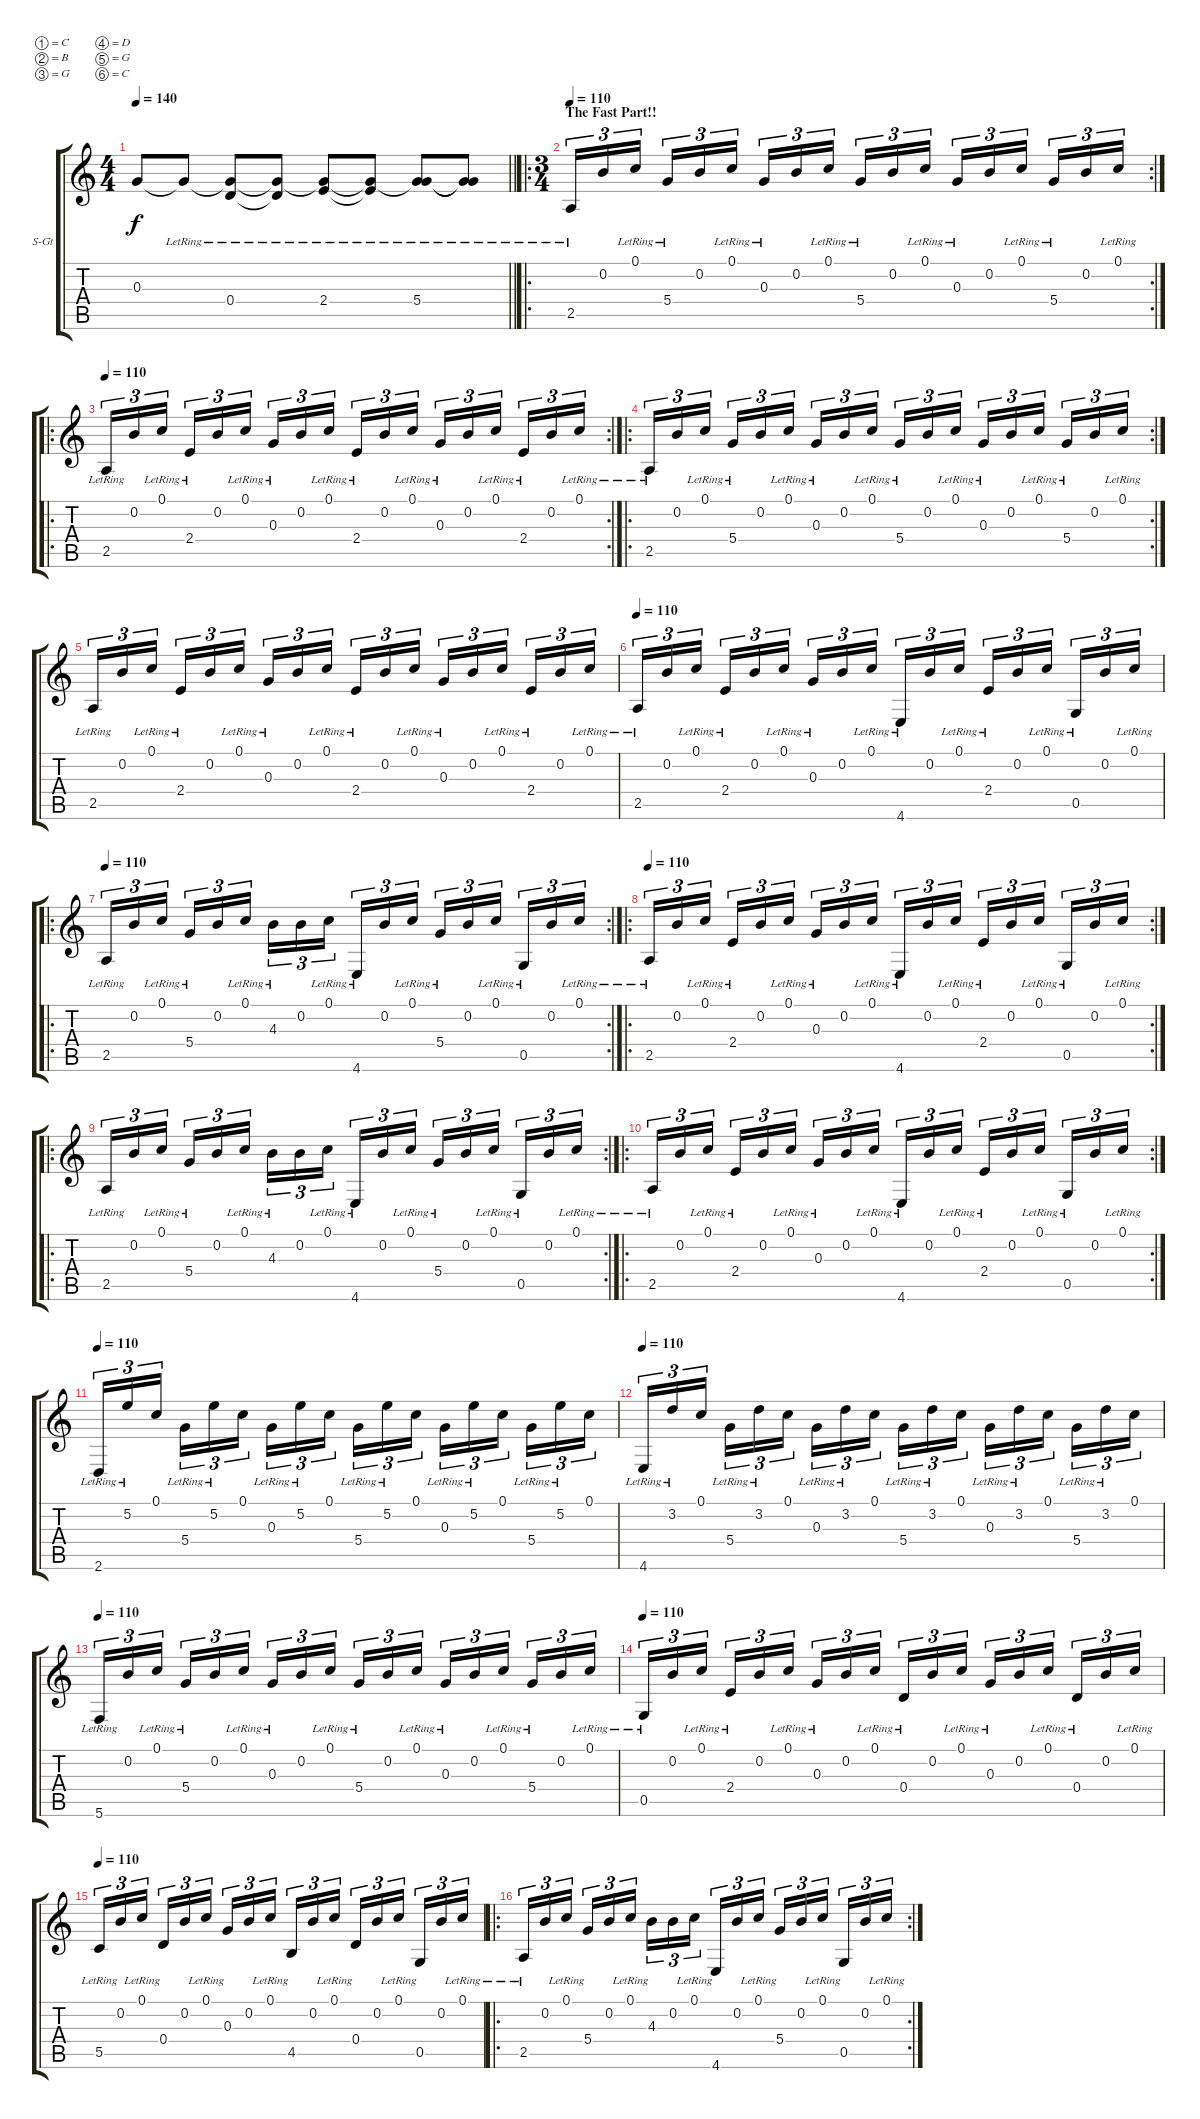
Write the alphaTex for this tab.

\bracketExtendMode groupsimilarinstruments
\firstSystemTrackNameOrientation horizontal
\otherSystemsTrackNameOrientation horizontal
\track ("Track 1" "S-Gt") {instrument acousticguitarsteel}
\staff {score tabs}
\tuning (C4 B3 G3 D3 G2 C2)
\ts (4 4)
\tempo 140
\clef g2
\barLineRight lightlight
\ks c
0.3{t}.8{dy f} 0.3{lr t}.8 (0.3{lr t} 0.4{lr}).8 (0.3{lr t} 0.4{lr t}).8 (0.3{lr t} 2.4{lr}).8 (0.3{lr t} 2.4{lr t}).8 (0.3{lr t} 5.4{lr}).8 (0.3{lr t} 5.4{lr t}).8 |
\ro
\rc 2
\ts (3 4)
\beaming (8 2 2 2)
\section ("" "The Fast Part!!")
\tempo 110
2.5{lr}.16{tu (3 2)} 0.2.16{tu (3 2)} 0.1{lr}.16{tu (3 2)} 5.4{lr}.16{tu (3 2)} 0.2.16{tu (3 2)} 0.1{lr}.16{tu (3 2)} 0.3{lr}.16{tu (3 2)} 0.2.16{tu (3 2)} 0.1{lr}.16{tu (3 2)} 5.4{lr}.16{tu (3 2)} 0.2.16{tu (3 2)} 0.1{lr}.16{tu (3 2)} 0.3{lr}.16{tu (3 2)} 0.2.16{tu (3 2)} 0.1{lr}.16{tu (3 2)} 5.4{lr}.16{tu (3 2)} 0.2.16{tu (3 2)} 0.1{lr}.16{tu (3 2)} |
\ro
\rc 2
\tempo 110
2.5{lr}.16{tu (3 2)} 0.2.16{tu (3 2)} 0.1{lr}.16{tu (3 2)} 2.4{lr}.16{tu (3 2)} 0.2.16{tu (3 2)} 0.1{lr}.16{tu (3 2)} 0.3{lr}.16{tu (3 2)} 0.2.16{tu (3 2)} 0.1{lr}.16{tu (3 2)} 2.4{lr}.16{tu (3 2)} 0.2.16{tu (3 2)} 0.1{lr}.16{tu (3 2)} 0.3{lr}.16{tu (3 2)} 0.2.16{tu (3 2)} 0.1{lr}.16{tu (3 2)} 2.4{lr}.16{tu (3 2)} 0.2.16{tu (3 2)} 0.1{lr}.16{tu (3 2)} |
\ro
\rc 2
2.5{lr}.16{tu (3 2)} 0.2.16{tu (3 2)} 0.1{lr}.16{tu (3 2)} 5.4{lr}.16{tu (3 2)} 0.2.16{tu (3 2)} 0.1{lr}.16{tu (3 2)} 0.3{lr}.16{tu (3 2)} 0.2.16{tu (3 2)} 0.1{lr}.16{tu (3 2)} 5.4{lr}.16{tu (3 2)} 0.2.16{tu (3 2)} 0.1{lr}.16{tu (3 2)} 0.3{lr}.16{tu (3 2)} 0.2.16{tu (3 2)} 0.1{lr}.16{tu (3 2)} 5.4{lr}.16{tu (3 2)} 0.2.16{tu (3 2)} 0.1{lr}.16{tu (3 2)} |
2.5{lr}.16{tu (3 2)} 0.2.16{tu (3 2)} 0.1{lr}.16{tu (3 2)} 2.4{lr}.16{tu (3 2)} 0.2.16{tu (3 2)} 0.1{lr}.16{tu (3 2)} 0.3{lr}.16{tu (3 2)} 0.2.16{tu (3 2)} 0.1{lr}.16{tu (3 2)} 2.4{lr}.16{tu (3 2)} 0.2.16{tu (3 2)} 0.1{lr}.16{tu (3 2)} 0.3{lr}.16{tu (3 2)} 0.2.16{tu (3 2)} 0.1{lr}.16{tu (3 2)} 2.4{lr}.16{tu (3 2)} 0.2.16{tu (3 2)} 0.1{lr}.16{tu (3 2)} |
\tempo 110
2.5{lr}.16{tu (3 2)} 0.2.16{tu (3 2)} 0.1{lr}.16{tu (3 2)} 2.4{lr}.16{tu (3 2)} 0.2.16{tu (3 2)} 0.1{lr}.16{tu (3 2)} 0.3{lr}.16{tu (3 2)} 0.2.16{tu (3 2)} 0.1{lr}.16{tu (3 2)} 4.6{lr}.16{tu (3 2)} 0.2.16{tu (3 2)} 0.1{lr}.16{tu (3 2)} 2.4{lr}.16{tu (3 2)} 0.2.16{tu (3 2)} 0.1{lr}.16{tu (3 2)} 0.5{lr}.16{tu (3 2)} 0.2.16{tu (3 2)} 0.1{lr}.16{tu (3 2)} |
\ro
\rc 2
\tempo 110
2.5{lr}.16{tu (3 2)} 0.2.16{tu (3 2)} 0.1{lr}.16{tu (3 2)} 5.4{lr}.16{tu (3 2)} 0.2.16{tu (3 2)} 0.1{lr}.16{tu (3 2)} 4.3{lr}.16{tu (3 2)} 0.2.16{tu (3 2)} 0.1{lr}.16{tu (3 2)} 4.6{lr}.16{tu (3 2)} 0.2.16{tu (3 2)} 0.1{lr}.16{tu (3 2)} 5.4{lr}.16{tu (3 2)} 0.2.16{tu (3 2)} 0.1{lr}.16{tu (3 2)} 0.5{lr}.16{tu (3 2)} 0.2.16{tu (3 2)} 0.1{lr}.16{tu (3 2)} |
\ro
\rc 2
\tempo 110
2.5{lr}.16{tu (3 2)} 0.2.16{tu (3 2)} 0.1{lr}.16{tu (3 2)} 2.4{lr}.16{tu (3 2)} 0.2.16{tu (3 2)} 0.1{lr}.16{tu (3 2)} 0.3{lr}.16{tu (3 2)} 0.2.16{tu (3 2)} 0.1{lr}.16{tu (3 2)} 4.6{lr}.16{tu (3 2)} 0.2.16{tu (3 2)} 0.1{lr}.16{tu (3 2)} 2.4{lr}.16{tu (3 2)} 0.2.16{tu (3 2)} 0.1{lr}.16{tu (3 2)} 0.5{lr}.16{tu (3 2)} 0.2.16{tu (3 2)} 0.1{lr}.16{tu (3 2)} |
\ro
\rc 2
2.5{lr}.16{tu (3 2)} 0.2.16{tu (3 2)} 0.1{lr}.16{tu (3 2)} 5.4{lr}.16{tu (3 2)} 0.2.16{tu (3 2)} 0.1{lr}.16{tu (3 2)} 4.3{lr}.16{tu (3 2)} 0.2.16{tu (3 2)} 0.1{lr}.16{tu (3 2)} 4.6{lr}.16{tu (3 2)} 0.2.16{tu (3 2)} 0.1{lr}.16{tu (3 2)} 5.4{lr}.16{tu (3 2)} 0.2.16{tu (3 2)} 0.1{lr}.16{tu (3 2)} 0.5{lr}.16{tu (3 2)} 0.2.16{tu (3 2)} 0.1{lr}.16{tu (3 2)} |
\ro
\rc 2
2.5{lr}.16{tu (3 2)} 0.2.16{tu (3 2)} 0.1{lr}.16{tu (3 2)} 2.4{lr}.16{tu (3 2)} 0.2.16{tu (3 2)} 0.1{lr}.16{tu (3 2)} 0.3{lr}.16{tu (3 2)} 0.2.16{tu (3 2)} 0.1{lr}.16{tu (3 2)} 4.6{lr}.16{tu (3 2)} 0.2.16{tu (3 2)} 0.1{lr}.16{tu (3 2)} 2.4{lr}.16{tu (3 2)} 0.2.16{tu (3 2)} 0.1{lr}.16{tu (3 2)} 0.5{lr}.16{tu (3 2)} 0.2.16{tu (3 2)} 0.1{lr}.16{tu (3 2)} |
\tempo 110
2.6{lr}.16{tu (3 2)} 5.2{lr}.16{tu (3 2)} 0.1.16{tu (3 2)} 5.4{lr}.16{tu (3 2)} 5.2{lr}.16{tu (3 2)} 0.1.16{tu (3 2)} 0.3{lr}.16{tu (3 2)} 5.2{lr}.16{tu (3 2)} 0.1.16{tu (3 2)} 5.4{lr}.16{tu (3 2)} 5.2{lr}.16{tu (3 2)} 0.1.16{tu (3 2)} 0.3{lr}.16{tu (3 2)} 5.2{lr}.16{tu (3 2)} 0.1.16{tu (3 2)} 5.4{lr}.16{tu (3 2)} 5.2{lr}.16{tu (3 2)} 0.1.16{tu (3 2)} |
\tempo 110
4.6{lr}.16{tu (3 2)} 3.2{lr}.16{tu (3 2)} 0.1.16{tu (3 2)} 5.4{lr}.16{tu (3 2)} 3.2{lr}.16{tu (3 2)} 0.1.16{tu (3 2)} 0.3{lr}.16{tu (3 2)} 3.2{lr}.16{tu (3 2)} 0.1.16{tu (3 2)} 5.4{lr}.16{tu (3 2)} 3.2{lr}.16{tu (3 2)} 0.1.16{tu (3 2)} 0.3{lr}.16{tu (3 2)} 3.2{lr}.16{tu (3 2)} 0.1.16{tu (3 2)} 5.4{lr}.16{tu (3 2)} 3.2{lr}.16{tu (3 2)} 0.1.16{tu (3 2)} |
\tempo 110
5.6{lr}.16{tu (3 2)} 0.2.16{tu (3 2)} 0.1{lr}.16{tu (3 2)} 5.4{lr}.16{tu (3 2)} 0.2.16{tu (3 2)} 0.1{lr}.16{tu (3 2)} 0.3{lr}.16{tu (3 2)} 0.2.16{tu (3 2)} 0.1{lr}.16{tu (3 2)} 5.4{lr}.16{tu (3 2)} 0.2.16{tu (3 2)} 0.1{lr}.16{tu (3 2)} 0.3{lr}.16{tu (3 2)} 0.2.16{tu (3 2)} 0.1{lr}.16{tu (3 2)} 5.4{lr}.16{tu (3 2)} 0.2.16{tu (3 2)} 0.1{lr}.16{tu (3 2)} |
\tempo 110
0.5{lr}.16{tu (3 2)} 0.2.16{tu (3 2)} 0.1{lr}.16{tu (3 2)} 2.4{lr}.16{tu (3 2)} 0.2.16{tu (3 2)} 0.1{lr}.16{tu (3 2)} 0.3{lr}.16{tu (3 2)} 0.2.16{tu (3 2)} 0.1{lr}.16{tu (3 2)} 0.4{lr}.16{tu (3 2)} 0.2.16{tu (3 2)} 0.1{lr}.16{tu (3 2)} 0.3{lr}.16{tu (3 2)} 0.2.16{tu (3 2)} 0.1{lr}.16{tu (3 2)} 0.4{lr}.16{tu (3 2)} 0.2.16{tu (3 2)} 0.1{lr}.16{tu (3 2)} |
\tempo 110
5.5{lr}.16{tu (3 2)} 0.2.16{tu (3 2)} 0.1{lr}.16{tu (3 2)} 0.4{lr}.16{tu (3 2)} 0.2.16{tu (3 2)} 0.1{lr}.16{tu (3 2)} 0.3{lr}.16{tu (3 2)} 0.2.16{tu (3 2)} 0.1{lr}.16{tu (3 2)} 4.5{lr}.16{tu (3 2)} 0.2.16{tu (3 2)} 0.1{lr}.16{tu (3 2)} 0.4{lr}.16{tu (3 2)} 0.2.16{tu (3 2)} 0.1{lr}.16{tu (3 2)} 0.5{lr}.16{tu (3 2)} 0.2.16{tu (3 2)} 0.1{lr}.16{tu (3 2)} |
\ro
\rc 2
2.5{lr}.16{tu (3 2)} 0.2.16{tu (3 2)} 0.1{lr}.16{tu (3 2)} 5.4{lr}.16{tu (3 2)} 0.2.16{tu (3 2)} 0.1{lr}.16{tu (3 2)} 4.3{lr}.16{tu (3 2)} 0.2.16{tu (3 2)} 0.1{lr}.16{tu (3 2)} 4.6{lr}.16{tu (3 2)} 0.2.16{tu (3 2)} 0.1{lr}.16{tu (3 2)} 5.4{lr}.16{tu (3 2)} 0.2.16{tu (3 2)} 0.1{lr}.16{tu (3 2)} 0.5{lr}.16{tu (3 2)} 0.2.16{tu (3 2)} 0.1{lr}.16{tu (3 2)}
